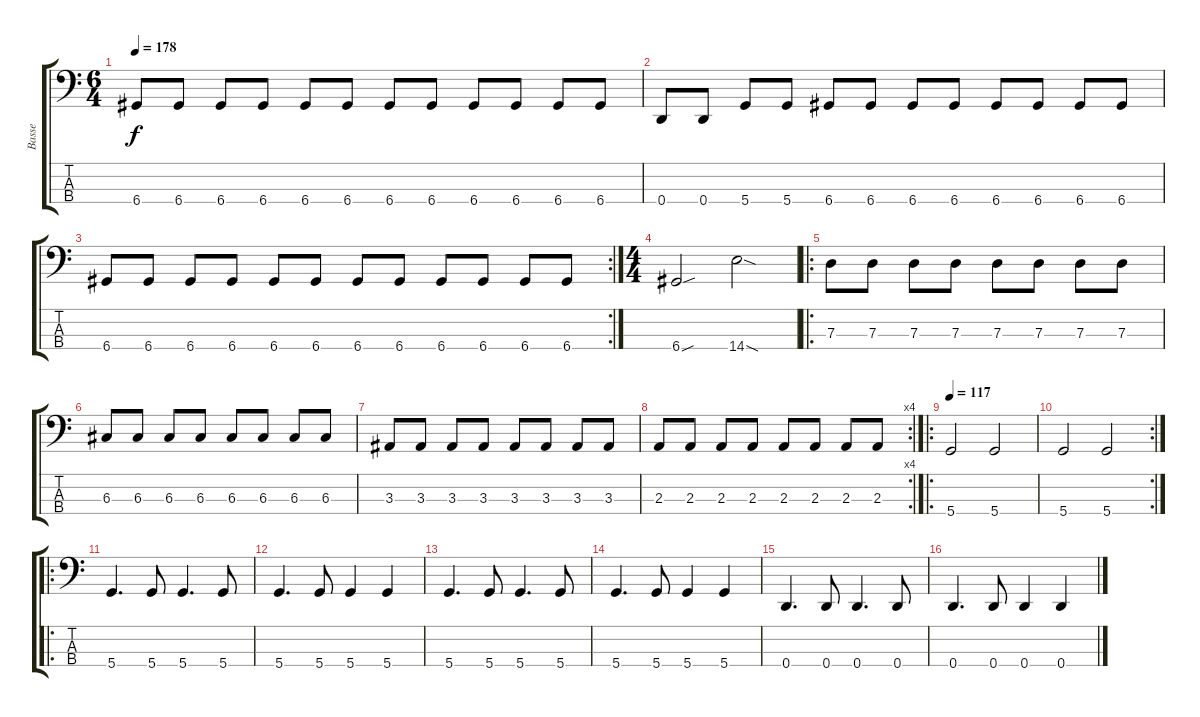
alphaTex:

\track ("Basse" "Basse") {instrument electricbassfinger}
\staff {score tabs}
\tuning (F2 C2 G1 D1) {hide}
\ts (6 4)
\tempo 178
\clef f4
\ks c
6.4.8{dy f} 6.4.8 6.4.8 6.4.8 6.4.8 6.4.8 6.4.8 6.4.8 6.4.8 6.4.8 6.4.8 6.4.8 |
0.4.8 0.4.8 5.4.8 5.4.8 6.4.8 6.4.8 6.4.8 6.4.8 6.4.8 6.4.8 6.4.8 6.4.8 |
\rc 2
6.4.8 6.4.8 6.4.8 6.4.8 6.4.8 6.4.8 6.4.8 6.4.8 6.4.8 6.4.8 6.4.8 6.4.8 |
\ts (4 4)
6.4{sou}.2 14.4{sod}.2 |
\ro
7.3.8 7.3.8 7.3.8 7.3.8 7.3.8 7.3.8 7.3.8 7.3.8 |
6.3.8 6.3.8 6.3.8 6.3.8 6.3.8 6.3.8 6.3.8 6.3.8 |
3.3.8 3.3.8 3.3.8 3.3.8 3.3.8 3.3.8 3.3.8 3.3.8 |
\rc 4
2.3.8 2.3.8 2.3.8 2.3.8 2.3.8 2.3.8 2.3.8 2.3.8 |
\ro
\tempo 117
5.4.2 5.4.2 |
\rc 2
5.4.2 5.4.2 |
\ro
5.4.4{d} 5.4.8 5.4.4{d} 5.4.8 |
5.4.4{d} 5.4.8 5.4.4 5.4.4 |
5.4.4{d} 5.4.8 5.4.4{d} 5.4.8 |
5.4.4{d} 5.4.8 5.4.4 5.4.4 |
0.4.4{d} 0.4.8 0.4.4{d} 0.4.8 |
0.4.4{d} 0.4.8 0.4.4 0.4.4
